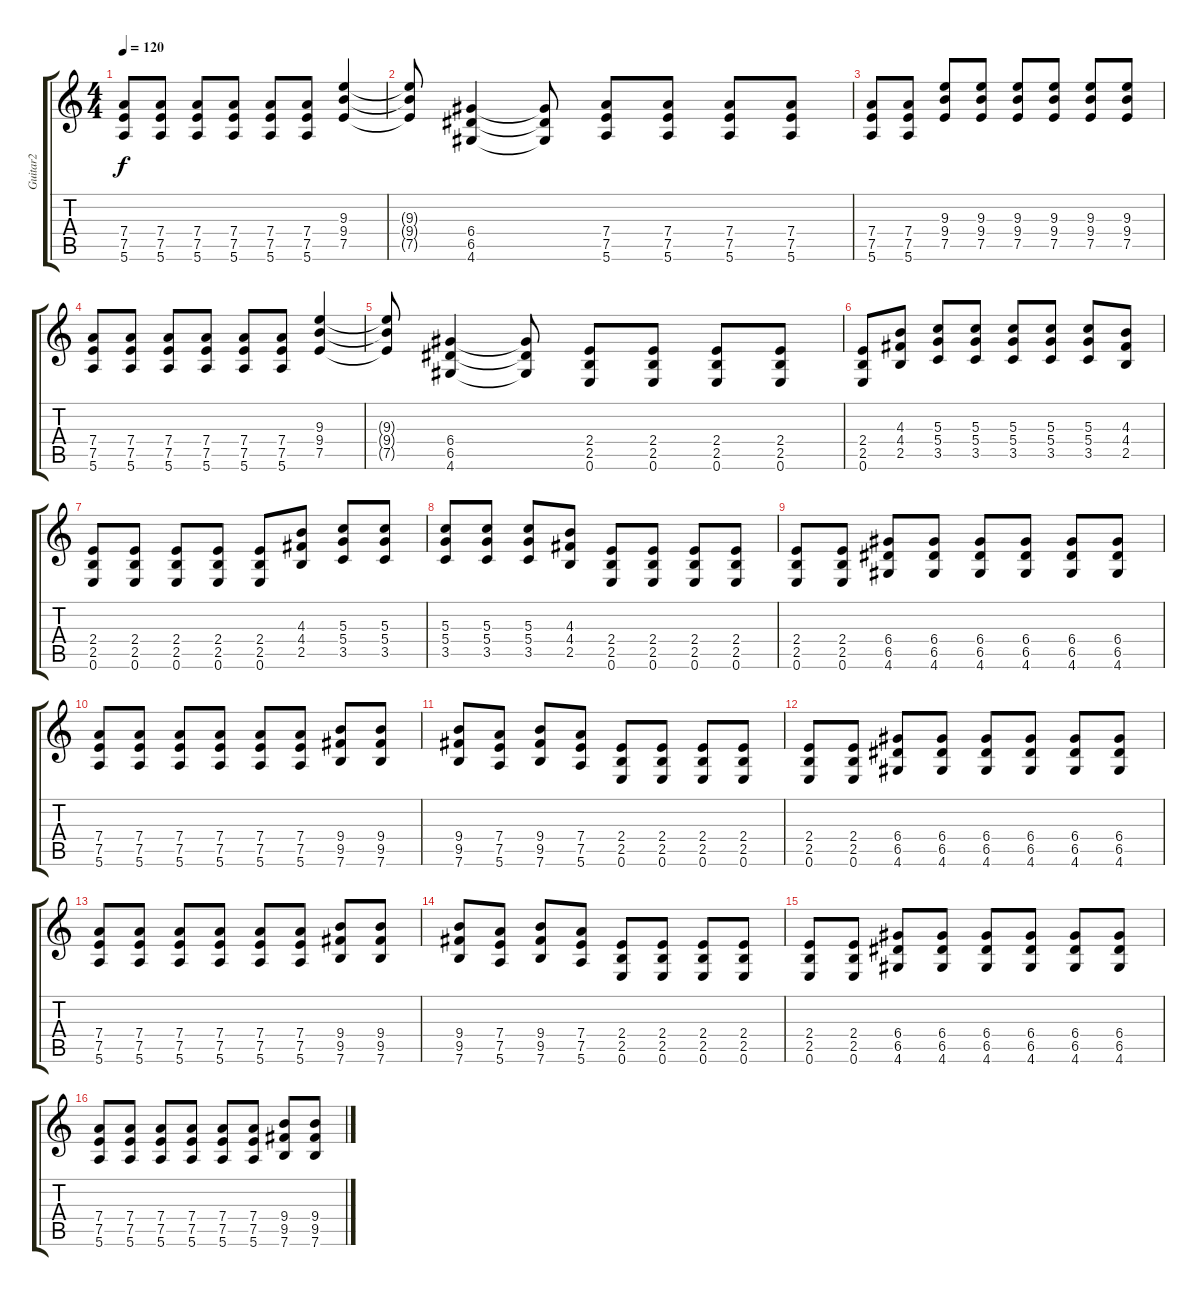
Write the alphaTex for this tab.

\track ("Guitar2" "Guitar2") {instrument overdrivenguitar}
\staff {score tabs}
\tuning (E4 B3 G3 D3 A2 E2) {hide}
\ts (4 4)
\tempo 120
\clef g2
\ks c
(7.4 7.5 5.6).8{dy f} (7.4 7.5 5.6).8 (7.4 7.5 5.6).8 (7.4 7.5 5.6).8 (7.4 7.5 5.6).8 (7.4 7.5 5.6).8 (9.3 9.4 7.5).4 |
(9.3{t} 9.4{t} 7.5{t}).8 (6.4 6.5 4.6).4 (6.4{t} 6.5{t} 4.6{t}).8 (7.4 7.5 5.6).8 (7.4 7.5 5.6).8 (7.4 7.5 5.6).8 (7.4 7.5 5.6).8 |
(7.4 7.5 5.6).8 (7.4 7.5 5.6).8 (9.3 9.4 7.5).8 (9.3 9.4 7.5).8 (9.3 9.4 7.5).8 (9.3 9.4 7.5).8 (9.3 9.4 7.5).8 (9.3 9.4 7.5).8 |
(7.4 7.5 5.6).8 (7.4 7.5 5.6).8 (7.4 7.5 5.6).8 (7.4 7.5 5.6).8 (7.4 7.5 5.6).8 (7.4 7.5 5.6).8 (9.3 9.4 7.5).4 |
(9.3{t} 9.4{t} 7.5{t}).8 (6.4 6.5 4.6).4 (6.4{t} 6.5{t} 4.6{t}).8 (2.4 2.5 0.6).8 (2.4 2.5 0.6).8 (2.4 2.5 0.6).8 (2.4 2.5 0.6).8 |
(2.4 2.5 0.6).8 (4.3 4.4 2.5).8 (5.3 5.4 3.5).8 (5.3 5.4 3.5).8 (5.3 5.4 3.5).8 (5.3 5.4 3.5).8 (5.3 5.4 3.5).8 (4.3 4.4 2.5).8 |
(2.4 2.5 0.6).8 (2.4 2.5 0.6).8 (2.4 2.5 0.6).8 (2.4 2.5 0.6).8 (2.4 2.5 0.6).8 (4.3 4.4 2.5).8 (5.3 5.4 3.5).8 (5.3 5.4 3.5).8 |
(5.3 5.4 3.5).8 (5.3 5.4 3.5).8 (5.3 5.4 3.5).8 (4.3 4.4 2.5).8 (2.4 2.5 0.6).8 (2.4 2.5 0.6).8 (2.4 2.5 0.6).8 (2.4 2.5 0.6).8 |
(2.4 2.5 0.6).8 (2.4 2.5 0.6).8 (6.4 6.5 4.6).8 (6.4 6.5 4.6).8 (6.4 6.5 4.6).8 (6.4 6.5 4.6).8 (6.4 6.5 4.6).8 (6.4 6.5 4.6).8 |
(7.4 7.5 5.6).8 (7.4 7.5 5.6).8 (7.4 7.5 5.6).8 (7.4 7.5 5.6).8 (7.4 7.5 5.6).8 (7.4 7.5 5.6).8 (9.4 9.5 7.6).8 (9.4 9.5 7.6).8 |
(9.4 9.5 7.6).8 (7.4 7.5 5.6).8 (9.4 9.5 7.6).8 (7.4 7.5 5.6).8 (2.4 2.5 0.6).8 (2.4 2.5 0.6).8 (2.4 2.5 0.6).8 (2.4 2.5 0.6).8 |
(2.4 2.5 0.6).8 (2.4 2.5 0.6).8 (6.4 6.5 4.6).8 (6.4 6.5 4.6).8 (6.4 6.5 4.6).8 (6.4 6.5 4.6).8 (6.4 6.5 4.6).8 (6.4 6.5 4.6).8 |
(7.4 7.5 5.6).8 (7.4 7.5 5.6).8 (7.4 7.5 5.6).8 (7.4 7.5 5.6).8 (7.4 7.5 5.6).8 (7.4 7.5 5.6).8 (9.4 9.5 7.6).8 (9.4 9.5 7.6).8 |
(9.4 9.5 7.6).8 (7.4 7.5 5.6).8 (9.4 9.5 7.6).8 (7.4 7.5 5.6).8 (2.4 2.5 0.6).8 (2.4 2.5 0.6).8 (2.4 2.5 0.6).8 (2.4 2.5 0.6).8 |
(2.4 2.5 0.6).8 (2.4 2.5 0.6).8 (6.4 6.5 4.6).8 (6.4 6.5 4.6).8 (6.4 6.5 4.6).8 (6.4 6.5 4.6).8 (6.4 6.5 4.6).8 (6.4 6.5 4.6).8 |
(7.4 7.5 5.6).8 (7.4 7.5 5.6).8 (7.4 7.5 5.6).8 (7.4 7.5 5.6).8 (7.4 7.5 5.6).8 (7.4 7.5 5.6).8 (9.4 9.5 7.6).8 (9.4 9.5 7.6).8
